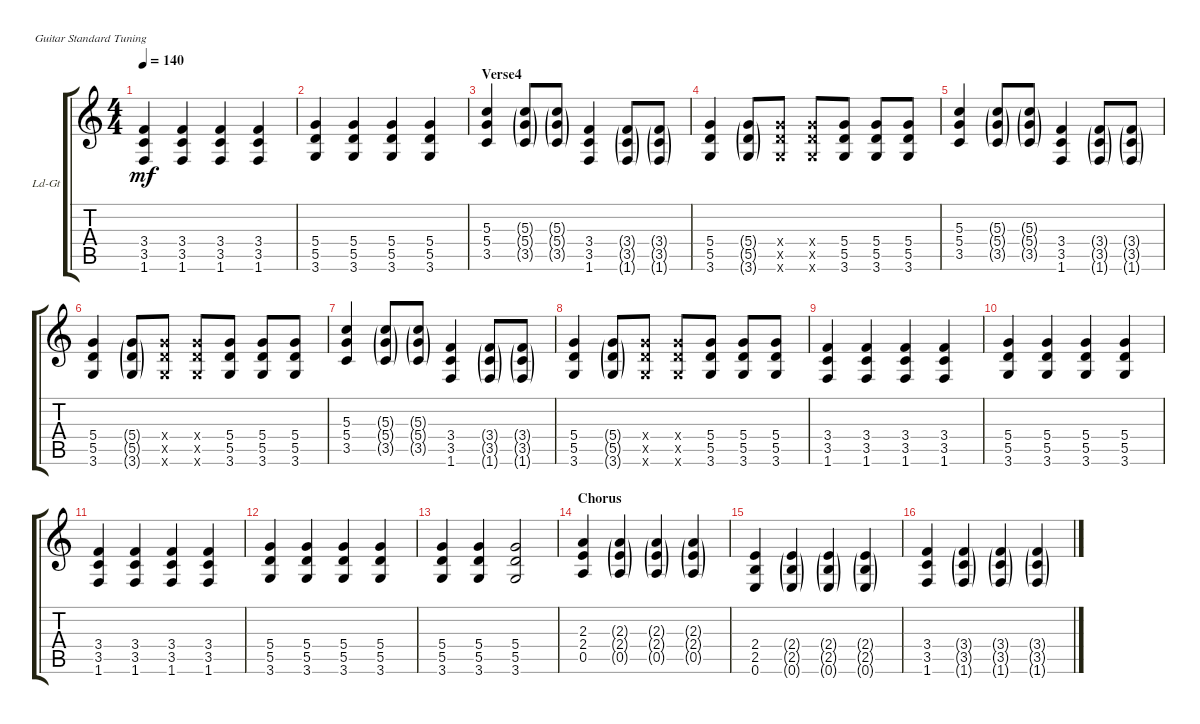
\defaultSystemsLayout 4
\bracketExtendMode groupsimilarinstruments
\firstSystemTrackNameOrientation horizontal
\otherSystemsTrackNameOrientation horizontal
\track ("Bobby Bekool" "Ld-Gt") {instrument distortionguitar}
\staff {score tabs}
\tuning (E4 B3 G3 D3 A2 E2)
\ts (4 4)
\tempo 140
\clef g2
\ks c
(1.6 3.5 3.4).4{dy mf} (1.6 3.5 3.4).4 (1.6 3.5 3.4).4 (1.6 3.5 3.4).4 |
(3.6 5.5 5.4).4 (3.6 5.5 5.4).4 (3.6 5.5 5.4).4 (3.6 5.5 5.4).4 |
\section ("" "Verse4")
(3.5 5.4 5.3).4 (3.5{g} 5.4{g} 5.3{g}).8 (3.5{g} 5.4{g} 5.3{g}).8 (1.6 3.5 3.4).4 (1.6{g} 3.5{g} 3.4{g}).8 (1.6{g} 3.5{g} 3.4{g}).8 |
(3.6 5.5 5.4).4 (3.6{g} 5.5{g} 5.4{g}).8 (3.6{x} 5.5{x} 5.4{x}).8 (3.6{x} 5.5{x} 5.4{x}).8 (3.6 5.5 5.4).8 (3.6 5.5 5.4).8 (3.6 5.5 5.4).8 |
(3.5 5.4 5.3).4 (3.5{g} 5.4{g} 5.3{g}).8 (3.5{g} 5.4{g} 5.3{g}).8 (1.6 3.5 3.4).4 (1.6{g} 3.5{g} 3.4{g}).8 (1.6{g} 3.5{g} 3.4{g}).8 |
(3.6 5.5 5.4).4 (3.6{g} 5.5{g} 5.4{g}).8 (3.6{x} 5.5{x} 5.4{x}).8 (3.6{x} 5.5{x} 5.4{x}).8 (3.6 5.5 5.4).8 (3.6 5.5 5.4).8 (3.6 5.5 5.4).8 |
(3.5 5.4 5.3).4 (3.5{g} 5.4{g} 5.3{g}).8 (3.5{g} 5.4{g} 5.3{g}).8 (1.6 3.5 3.4).4 (1.6{g} 3.5{g} 3.4{g}).8 (1.6{g} 3.5{g} 3.4{g}).8 |
(3.6 5.5 5.4).4 (3.6{g} 5.5{g} 5.4{g}).8 (3.6{x} 5.5{x} 5.4{x}).8 (3.6{x} 5.5{x} 5.4{x}).8 (3.6 5.5 5.4).8 (3.6 5.5 5.4).8 (3.6 5.5 5.4).8 |
(1.6 3.5 3.4).4 (1.6 3.5 3.4).4 (1.6 3.5 3.4).4 (1.6 3.5 3.4).4 |
(3.6 5.5 5.4).4 (3.6 5.5 5.4).4 (3.6 5.5 5.4).4 (3.6 5.5 5.4).4 |
(1.6 3.5 3.4).4 (1.6 3.5 3.4).4 (1.6 3.5 3.4).4 (1.6 3.5 3.4).4 |
(3.6 5.5 5.4).4 (3.6 5.5 5.4).4 (3.6 5.5 5.4).4 (3.6 5.5 5.4).4 |
(3.6 5.5 5.4).4 (3.6 5.5 5.4).4 (3.6 5.5 5.4).2 |
\section ("" "Chorus")
(0.5 2.4 2.3).4 (0.5{g} 2.4{g} 2.3{g}).4 (0.5{g} 2.4{g} 2.3{g}).4 (0.5{g} 2.4{g} 2.3{g}).4 |
(0.6 2.5 2.4).4 (0.6{g} 2.5{g} 2.4{g}).4 (0.6{g} 2.5{g} 2.4{g}).4 (0.6{g} 2.5{g} 2.4{g}).4 |
(1.6 3.5 3.4).4 (1.6{g} 3.5{g} 3.4{g}).4 (1.6{g} 3.5{g} 3.4{g}).4 (1.6{g} 3.5{g} 3.4{g}).4
